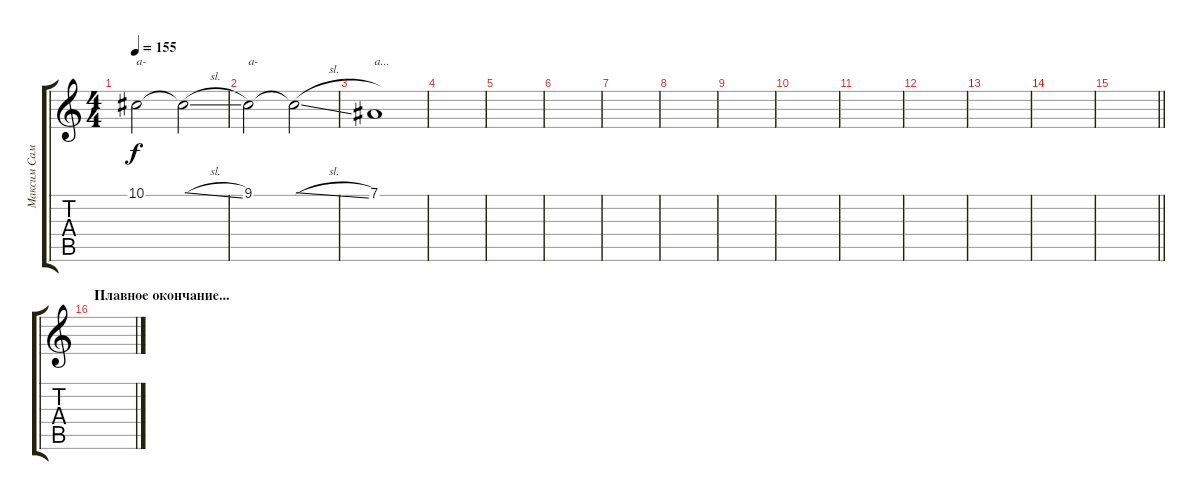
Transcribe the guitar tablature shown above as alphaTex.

\track ("Максим Самосват" "Максим Сам") {instrument bassoon}
\staff {score tabs}
\tuning (Eb4 Bb3 Gb3 Db3 Ab2 Eb2) {hide}
\ts (4 4)
\tempo 155
\clef g2
\ks c
10.1.2{txt "а-" dy f} 10.1{sl t}.2 |
9.1.2{txt "а-"} 9.1{sl t}.2 |
7.1.1{txt "а..."} |
|
|
|
|
|
|
|
|
|
|
|
\barLineRight lightlight
|
\section ("" "Плавное окончание...")
